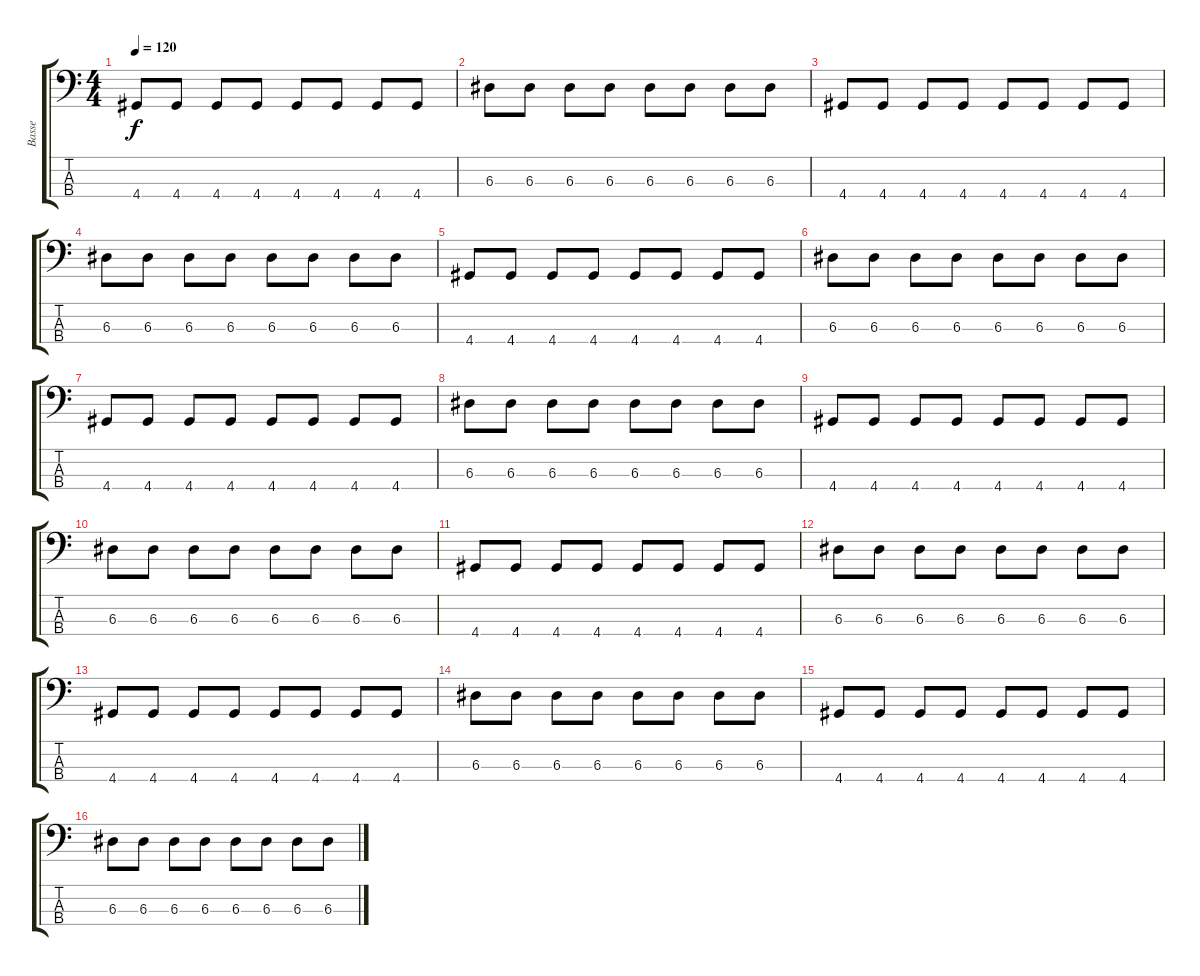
\track ("Basse" "Basse") {instrument distortionguitar}
\staff {score tabs}
\tuning (G2 D2 A1 E1) {hide}
\ts (4 4)
\tempo 120
\clef f4
\ks c
4.4.8{dy f instrument distortionguitar} 4.4.8 4.4.8 4.4.8 4.4.8 4.4.8 4.4.8 4.4.8 |
6.3.8 6.3.8 6.3.8 6.3.8 6.3.8 6.3.8 6.3.8 6.3.8 |
4.4.8 4.4.8 4.4.8 4.4.8 4.4.8 4.4.8 4.4.8 4.4.8 |
6.3.8 6.3.8 6.3.8 6.3.8 6.3.8 6.3.8 6.3.8 6.3.8 |
4.4.8 4.4.8 4.4.8 4.4.8 4.4.8 4.4.8 4.4.8 4.4.8 |
6.3.8 6.3.8 6.3.8 6.3.8 6.3.8 6.3.8 6.3.8 6.3.8 |
4.4.8 4.4.8 4.4.8 4.4.8 4.4.8 4.4.8 4.4.8 4.4.8 |
6.3.8 6.3.8 6.3.8 6.3.8 6.3.8 6.3.8 6.3.8 6.3.8 |
4.4.8 4.4.8 4.4.8 4.4.8 4.4.8 4.4.8 4.4.8 4.4.8 |
6.3.8 6.3.8 6.3.8 6.3.8 6.3.8 6.3.8 6.3.8 6.3.8 |
4.4.8 4.4.8 4.4.8 4.4.8 4.4.8 4.4.8 4.4.8 4.4.8 |
6.3.8 6.3.8 6.3.8 6.3.8 6.3.8 6.3.8 6.3.8 6.3.8 |
4.4.8 4.4.8 4.4.8 4.4.8 4.4.8 4.4.8 4.4.8 4.4.8 |
6.3.8 6.3.8 6.3.8 6.3.8 6.3.8 6.3.8 6.3.8 6.3.8 |
4.4.8 4.4.8 4.4.8 4.4.8 4.4.8 4.4.8 4.4.8 4.4.8 |
6.3.8 6.3.8 6.3.8 6.3.8 6.3.8 6.3.8 6.3.8 6.3.8
